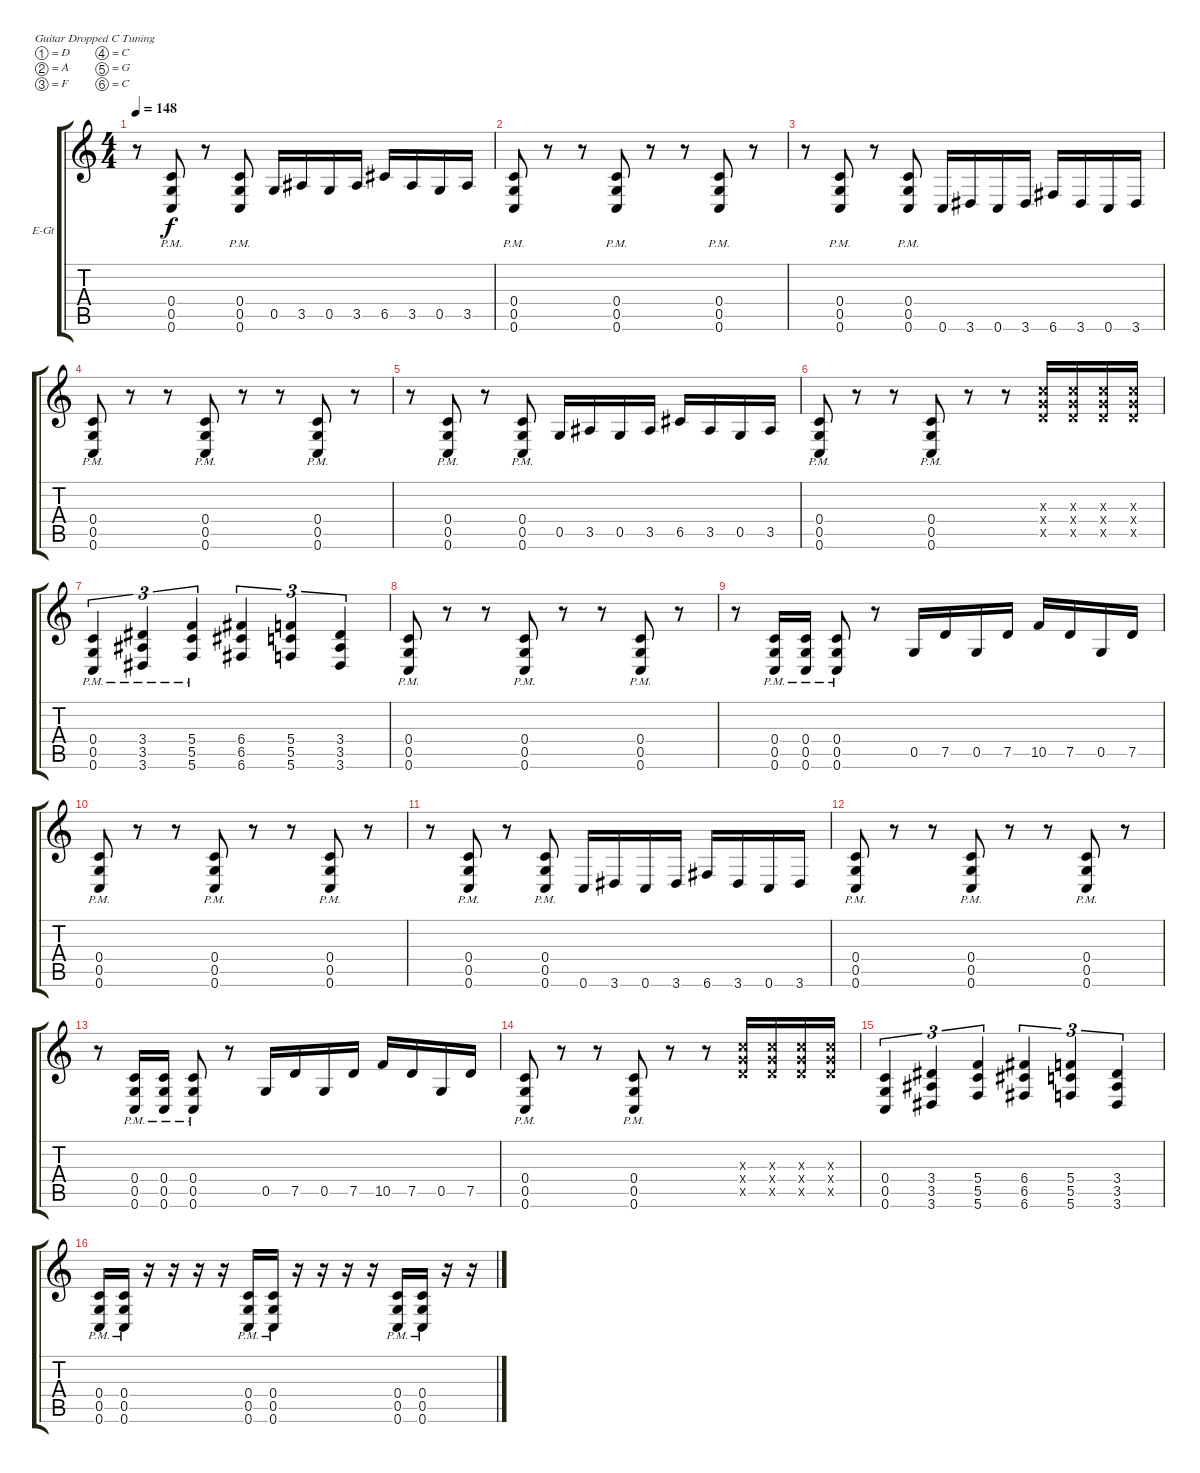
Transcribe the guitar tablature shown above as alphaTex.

\bracketExtendMode groupsimilarinstruments
\firstSystemTrackNameOrientation horizontal
\otherSystemsTrackNameOrientation horizontal
\track ("Rhythmic Guitar" "E-Gt") {instrument distortionguitar}
\staff {score tabs}
\tuning (D4 A3 F3 C3 G2 C2)
\ts (4 4)
\tempo 148
\clef g2
\ks c
r.8{dy f} (0.4{pm} 0.5{pm} 0.6{pm}).8 r.8 (0.4{pm} 0.5{pm} 0.6{pm}).8 0.5.16 3.5.16 0.5.16 3.5.16 6.5.16 3.5.16 0.5.16 3.5.16 |
(0.4{pm} 0.5{pm} 0.6{pm}).8 r.8 r.8 (0.4{pm} 0.5{pm} 0.6{pm}).8 r.8 r.8 (0.4{pm} 0.5{pm} 0.6{pm}).8 r.8 |
r.8 (0.4{pm} 0.5{pm} 0.6{pm}).8 r.8 (0.4{pm} 0.5{pm} 0.6{pm}).8 0.6.16 3.6.16 0.6.16 3.6.16 6.6.16 3.6.16 0.6.16 3.6.16 |
(0.4{pm} 0.5{pm} 0.6{pm}).8 r.8 r.8 (0.4{pm} 0.5{pm} 0.6{pm}).8 r.8 r.8 (0.4{pm} 0.5{pm} 0.6{pm}).8 r.8 |
r.8 (0.4{pm} 0.5{pm} 0.6{pm}).8 r.8 (0.4{pm} 0.5{pm} 0.6{pm}).8 0.5.16 3.5.16 0.5.16 3.5.16 6.5.16 3.5.16 0.5.16 3.5.16 |
(0.4{pm} 0.5{pm} 0.6{pm}).8 r.8 r.8 (0.4{pm} 0.5{pm} 0.6{pm}).8 r.8 r.8 (7.3{x} 7.4{x} 7.5{x}).16 (7.3{x} 7.4{x} 7.5{x}).16 (7.3{x} 7.4{x} 7.5{x}).16 (7.3{x} 7.4{x} 7.5{x}).16 |
(0.4{pm} 0.5{pm} 0.6{pm}).4{tu (3 2)} (3.4{pm} 3.5{pm} 3.6{pm}).4{tu (3 2)} (5.4{pm} 5.5{pm} 5.6{pm}).4{tu (3 2)} (6.4 6.5 6.6).4{tu (3 2)} (5.4 5.5 5.6).4{tu (3 2)} (3.4 3.5 3.6).4{tu (3 2)} |
(0.4{pm} 0.5{pm} 0.6{pm}).8 r.8 r.8 (0.4{pm} 0.5{pm} 0.6{pm}).8 r.8 r.8 (0.4{pm} 0.5{pm} 0.6{pm}).8 r.8 |
r.8 (0.4{pm} 0.5{pm} 0.6{pm}).16 (0.4{pm} 0.5{pm} 0.6{pm}).16 (0.4{pm} 0.5{pm} 0.6{pm}).8 r.8 0.5.16 7.5.16 0.5.16 7.5.16 10.5.16 7.5.16 0.5.16 7.5.16 |
(0.4{pm} 0.5{pm} 0.6{pm}).8 r.8 r.8 (0.4{pm} 0.5{pm} 0.6{pm}).8 r.8 r.8 (0.4{pm} 0.5{pm} 0.6{pm}).8 r.8 |
r.8 (0.4{pm} 0.5{pm} 0.6{pm}).8 r.8 (0.4{pm} 0.5{pm} 0.6{pm}).8 0.6.16 3.6.16 0.6.16 3.6.16 6.6.16 3.6.16 0.6.16 3.6.16 |
(0.4{pm} 0.5{pm} 0.6{pm}).8 r.8 r.8 (0.4{pm} 0.5{pm} 0.6{pm}).8 r.8 r.8 (0.4{pm} 0.5{pm} 0.6{pm}).8 r.8 |
r.8 (0.4{pm} 0.5{pm} 0.6{pm}).16 (0.4{pm} 0.5{pm} 0.6{pm}).16 (0.4{pm} 0.5{pm} 0.6{pm}).8 r.8 0.5.16 7.5.16 0.5.16 7.5.16 10.5.16 7.5.16 0.5.16 7.5.16 |
(0.4{pm} 0.5{pm} 0.6{pm}).8 r.8 r.8 (0.4{pm} 0.5{pm} 0.6{pm}).8 r.8 r.8 (7.3{x} 7.4{x} 7.5{x}).16 (7.3{x} 7.4{x} 7.5{x}).16 (7.3{x} 7.4{x} 7.5{x}).16 (7.3{x} 7.4{x} 7.5{x}).16 |
(0.4 0.5 0.6).4{tu (3 2)} (3.4 3.5 3.6).4{tu (3 2)} (5.4 5.5 5.6).4{tu (3 2)} (6.4 6.5 6.6).4{tu (3 2)} (5.4 5.5 5.6).4{tu (3 2)} (3.4 3.5 3.6).4{tu (3 2)} |
(0.4{pm} 0.5{pm} 0.6{pm}).16 (0.4{pm} 0.5{pm} 0.6{pm}).16 r.16 r.16 r.16 r.16 (0.4{pm} 0.5{pm} 0.6{pm}).16 (0.4{pm} 0.5{pm} 0.6{pm}).16 r.16 r.16 r.16 r.16 (0.4{pm} 0.5{pm} 0.6{pm}).16 (0.4{pm} 0.5{pm} 0.6{pm}).16 r.16 r.16
